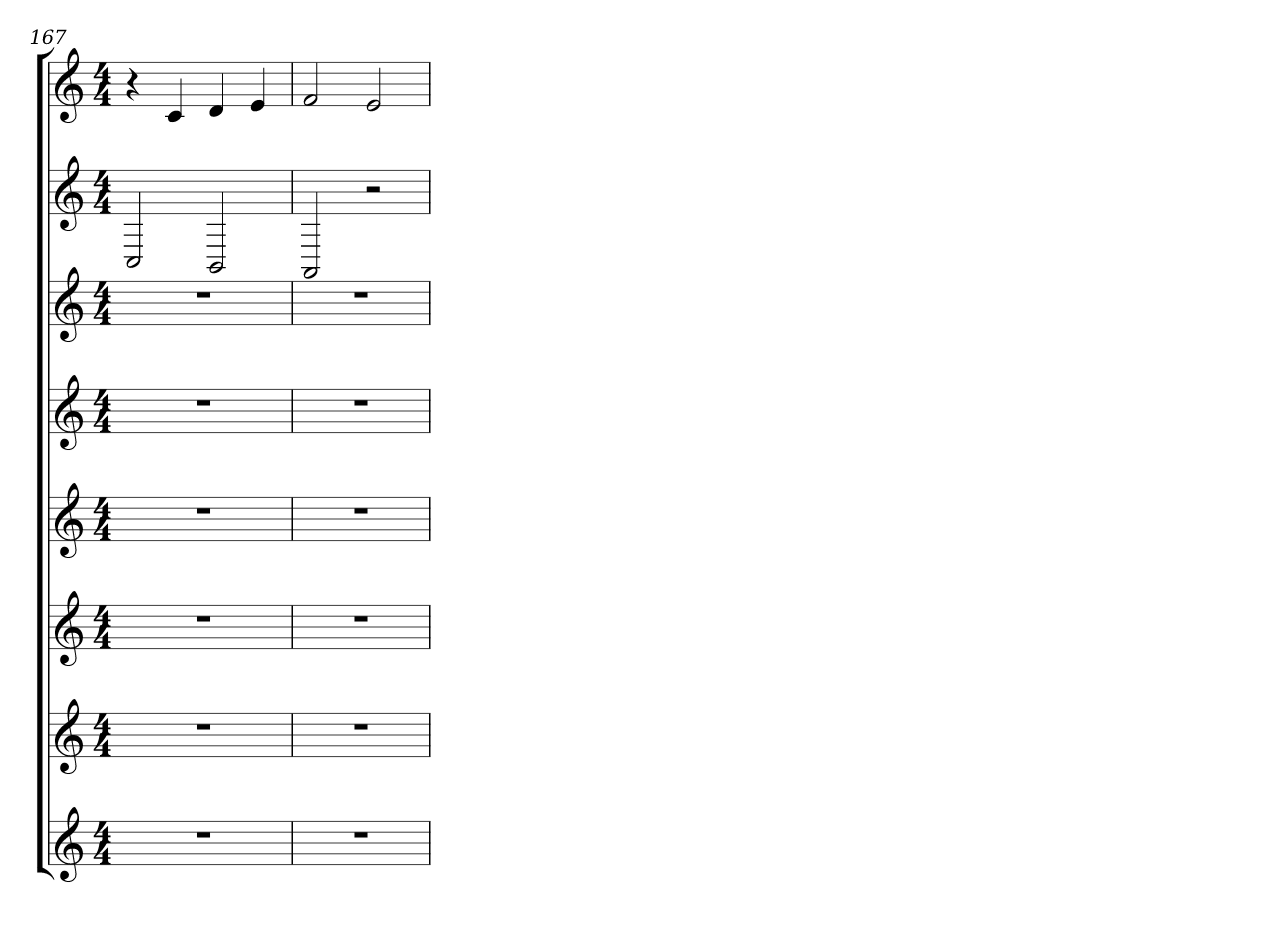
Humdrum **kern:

**kern	**kern	**kern	**kern	**kern	**kern	**kern	**kern
*part8	*part7	*part6	*part5	*part4	*part3	*part2	*part1
*staff8	*staff7	*staff6	*staff5	*staff4	*staff3	*staff2	*staff1
*clefG2	*clefG2	*clefG2	*clefG2	*clefG2	*clefG2	*clefG2	*clefG2
*k[]	*k[]	*k[]	*k[]	*k[]	*k[]	*k[]	*k[]
*M4/4	*M4/4	*M4/4	*M4/4	*M4/4	*M4/4	*M4/4	*M4/4
=167	=167	=167	=167	=167	=167	=167	=167
1r	1r	1r	1r	1r	1r	2C/	4r
.	.	.	.	.	.	.	4c/
.	.	.	.	.	.	2BB/	4d/
.	.	.	.	.	.	.	4e/
=168	=168	=168	=168	=168	=168	=168	=168
1r	1r	1r	1r	1r	1r	2AA/	2f/
.	.	.	.	.	.	2r	2e/
=	=	=	=	=	=	=	=
*-	*-	*-	*-	*-	*-	*-	*-
